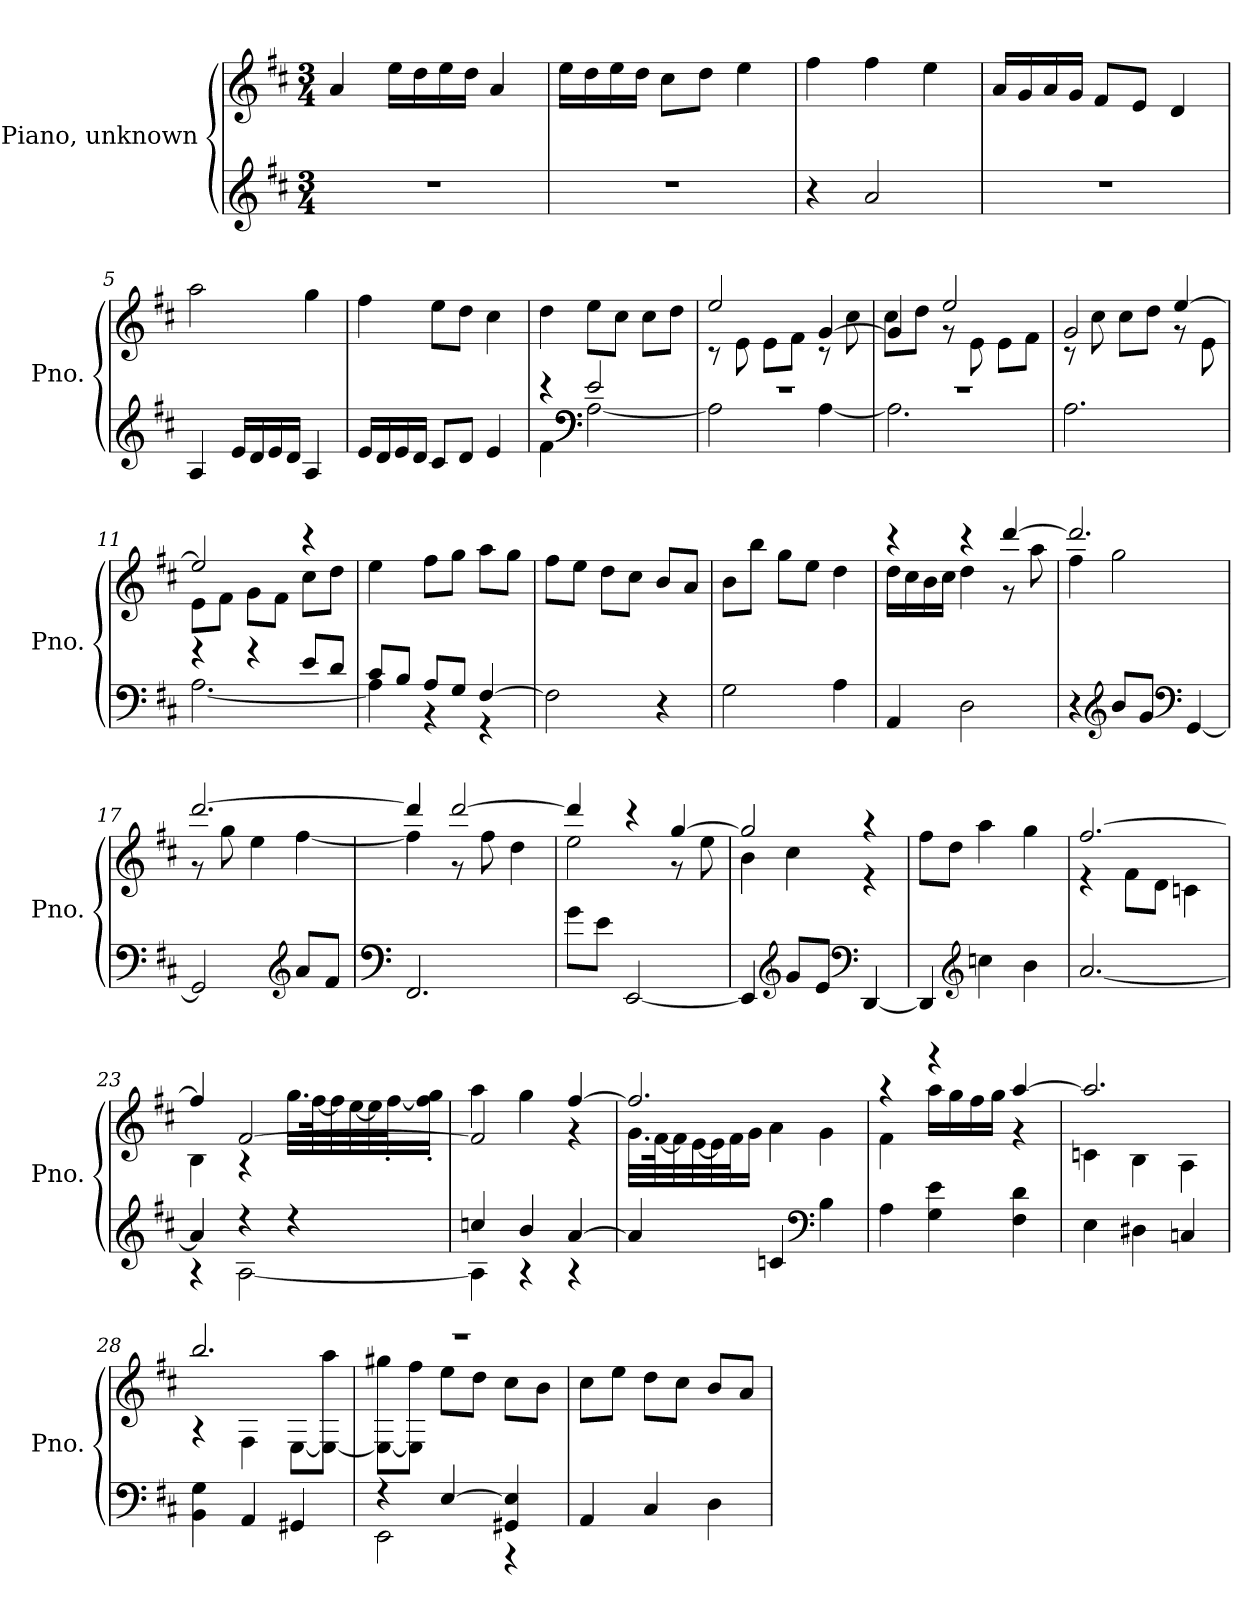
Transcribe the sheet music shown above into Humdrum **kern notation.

**kern	**kern
*part1	*part1
*staff2	*staff1
*I"Piano, unknown	*
*I'Pno.	*
*clefG2	*clefG2
*k[f#c#]	*k[f#c#]
*M3/4	*M3/4
*MM180	*MM180
=1	=1
2.r	4a/
.	16ee\LL
.	16dd\
.	16ee\
.	16dd\JJ
.	4a/
=2	=2
2.r	16ee\LL
.	16dd\
.	16ee\
.	16dd\JJ
.	8cc#\L
.	8dd\J
.	4ee\
=3	=3
4r	4ff#\
2a/	4ff#\
.	4ee\
=4	=4
2.r	16a/LL
.	16g/
.	16a/
.	16g/JJ
.	8f#/L
.	8e/J
.	4d/
=5	=5
4A/	2aa\
16e/LL	.
16d/	.
16e/	.
16d/JJ	.
4A/	4gg\
=6	=6
16e/LL	4ff#\
16d/	.
16e/	.
16d/JJ	.
8c#/L	8ee\L
8d/J	8dd\J
4e/	4cc#\
!!LO:LB:g=z
=7	=7
*^	*
4r	4f#\	4dd\
*clefF4	*	*
2e/	[2A\	8ee\L
.	.	8cc#\J
.	.	8cc#\L
.	.	8dd\J
=8	=8	=8
*	*	*^
2.r	2A\]	2ee/	8r
.	.	.	8e\
.	.	.	8e\L
.	.	.	8f#\J
.	[4A\	[4g/	8r
.	.	.	8cc#\
=9	=9	=9	=9
2.r	2.A\]	4g/]	8cc#\L
.	.	.	8dd\J
.	.	2ee/	8r
.	.	.	8e\
.	.	.	8e\L
.	.	.	8f#\J
*v	*v	*	*
=10	=10	=10
2.A\	2g/	8r
.	.	8cc#\
.	.	8cc#\L
.	.	8dd\J
.	[4ee/	8r
.	.	8e\
=11	=11	=11
*^	*	*
4r	[2.A\	2ee/]	8e\L
.	.	.	8f#\J
4r	.	.	8g\L
.	.	.	8f#\J
8e/L	.	4r	8cc#\L
8d/J	.	.	8dd\J
*	*	*v	*v
=12	=12	=12
8c#/L	4A\]	4ee\
8B/J	.	.
8A/L	4r	8ff#\L
8G/J	.	8gg\J
[4F#/	4r	8aa\L
.	.	8gg\J
*v	*v	*
!!LO:LB:g=z
=13	=13
2F#\]	8ff#\L
.	8ee\J
.	8dd\L
.	8cc#\J
4r	8b/L
.	8a/J
=14	=14
2G\	8b\L
.	8bb\J
.	8gg\L
.	8ee\J
4A\	4dd\
=15	=15
*	*^
4AA/	4r	16dd\LL
.	.	16cc#\
.	.	16b\
.	.	16cc#\JJ
2D\	4r	4dd\
.	[4ddd/	8r
.	.	8aa\
=16	=16	=16
4r	2.ddd/]	4ff#\
*clefG2	*	*
8b/L	.	2gg\
8g/J	.	.
*clefF4	*	*
[4GG/	.	.
=17	=17	=17
2GG/]	[2.ddd/	8r
.	.	8gg\
.	.	4ee\
*clefG2	*	*
8a/L	.	[4ff#\
8f#/J	.	.
=18	=18	=18
*clefF4	*	*
2.FF#/	4ddd/]	4ff#\]
.	[2ddd/	8r
.	.	8ff#\
.	.	4dd\
!!LO:LB:g=z	!!
=19	=19	=19
8g\L	4ddd/]	2ee\
8e\J	.	.
[2EE/	4r	.
.	[4gg/	8r
.	.	8ee\
=20	=20	=20
4EE/]	2gg/]	4b\
*clefG2	*	*
8g/L	.	4cc#\
8e/J	.	.
*clefF4	*	*
[4DD/	4r	4r
*	*v	*v
=21	=21
4DD/]	8ff#\L
.	8dd\J
*clefG2	*
4ccn\	4aa\
4b\	4gg\
=22	=22
*	*^
[2.a/	[2.ff#/	4r
.	.	8f#\L
.	.	8d\J
.	.	4cn\
=23	=23	=23
*^	*	*
4a/]	4r	4ff#/]	4B\
4r	[2A\	[2f#/	4r
4r	.	.	32.gg\LLL
.	.	.	[64ff#\K
.	.	.	32ff#\]
.	.	.	[32ee\
.	.	.	32ee\]
.	.	.	[32ff#'\J
.	.	.	16ff#\]' 16gg\'JJ
=24	=24	=24	=24
4ccn/	4A\]	2f#/]	4aa\
4b/	4r	.	4gg\
[4a/	4r	[4ff#/	4r
*v	*v	*	*
!!LO:LB:g=z	!!
=25	=25	=25
4a/]	2.ff#/]	32.g\LLL
.	.	[64f#\K
.	.	32f#\]
.	.	[32e\
.	.	32e\]
.	.	32f#\J
.	.	16g\JJ
4cn/	.	4a\
*clefF4	*	*
4B\	.	4g\
=26	=26	=26
4A\	4r	4f#\
4G\ 4e\	4r	16aa\LL
.	.	16gg\
.	.	16ff#\
.	.	16gg\JJ
4F#\ 4d\	[4aa/	4r
=27	=27	=27
4E\	2.aa/]	4cn\
4D#X\	.	4B\
4Cn/	.	4A\
=28	=28	=28
4BB\ 4G\	2.bb/	4r
4AA/	.	4F#\
4GG#X/	.	[8E\L
.	.	8E\_ 8aa\J
=29	=29	=29
*^	*	*
4r	2EE\	2.r	8E\_ 8gg#X\L
.	.	.	8E\] 8ff#\J
[4E/	.	.	8ee\L
.	.	.	8dd\J
4GG#X/ 4E/]	4r	.	8cc#\L
.	.	.	8b\J
*v	*v	*	*
*	*v	*v
!!LO:LB:g=z
=30	=30
4AA/	8cc#\L
.	8ee\J
4C#/	8dd\L
.	8cc#\J
4D\	8b/L
.	8a/J
=	=
*-	*-
